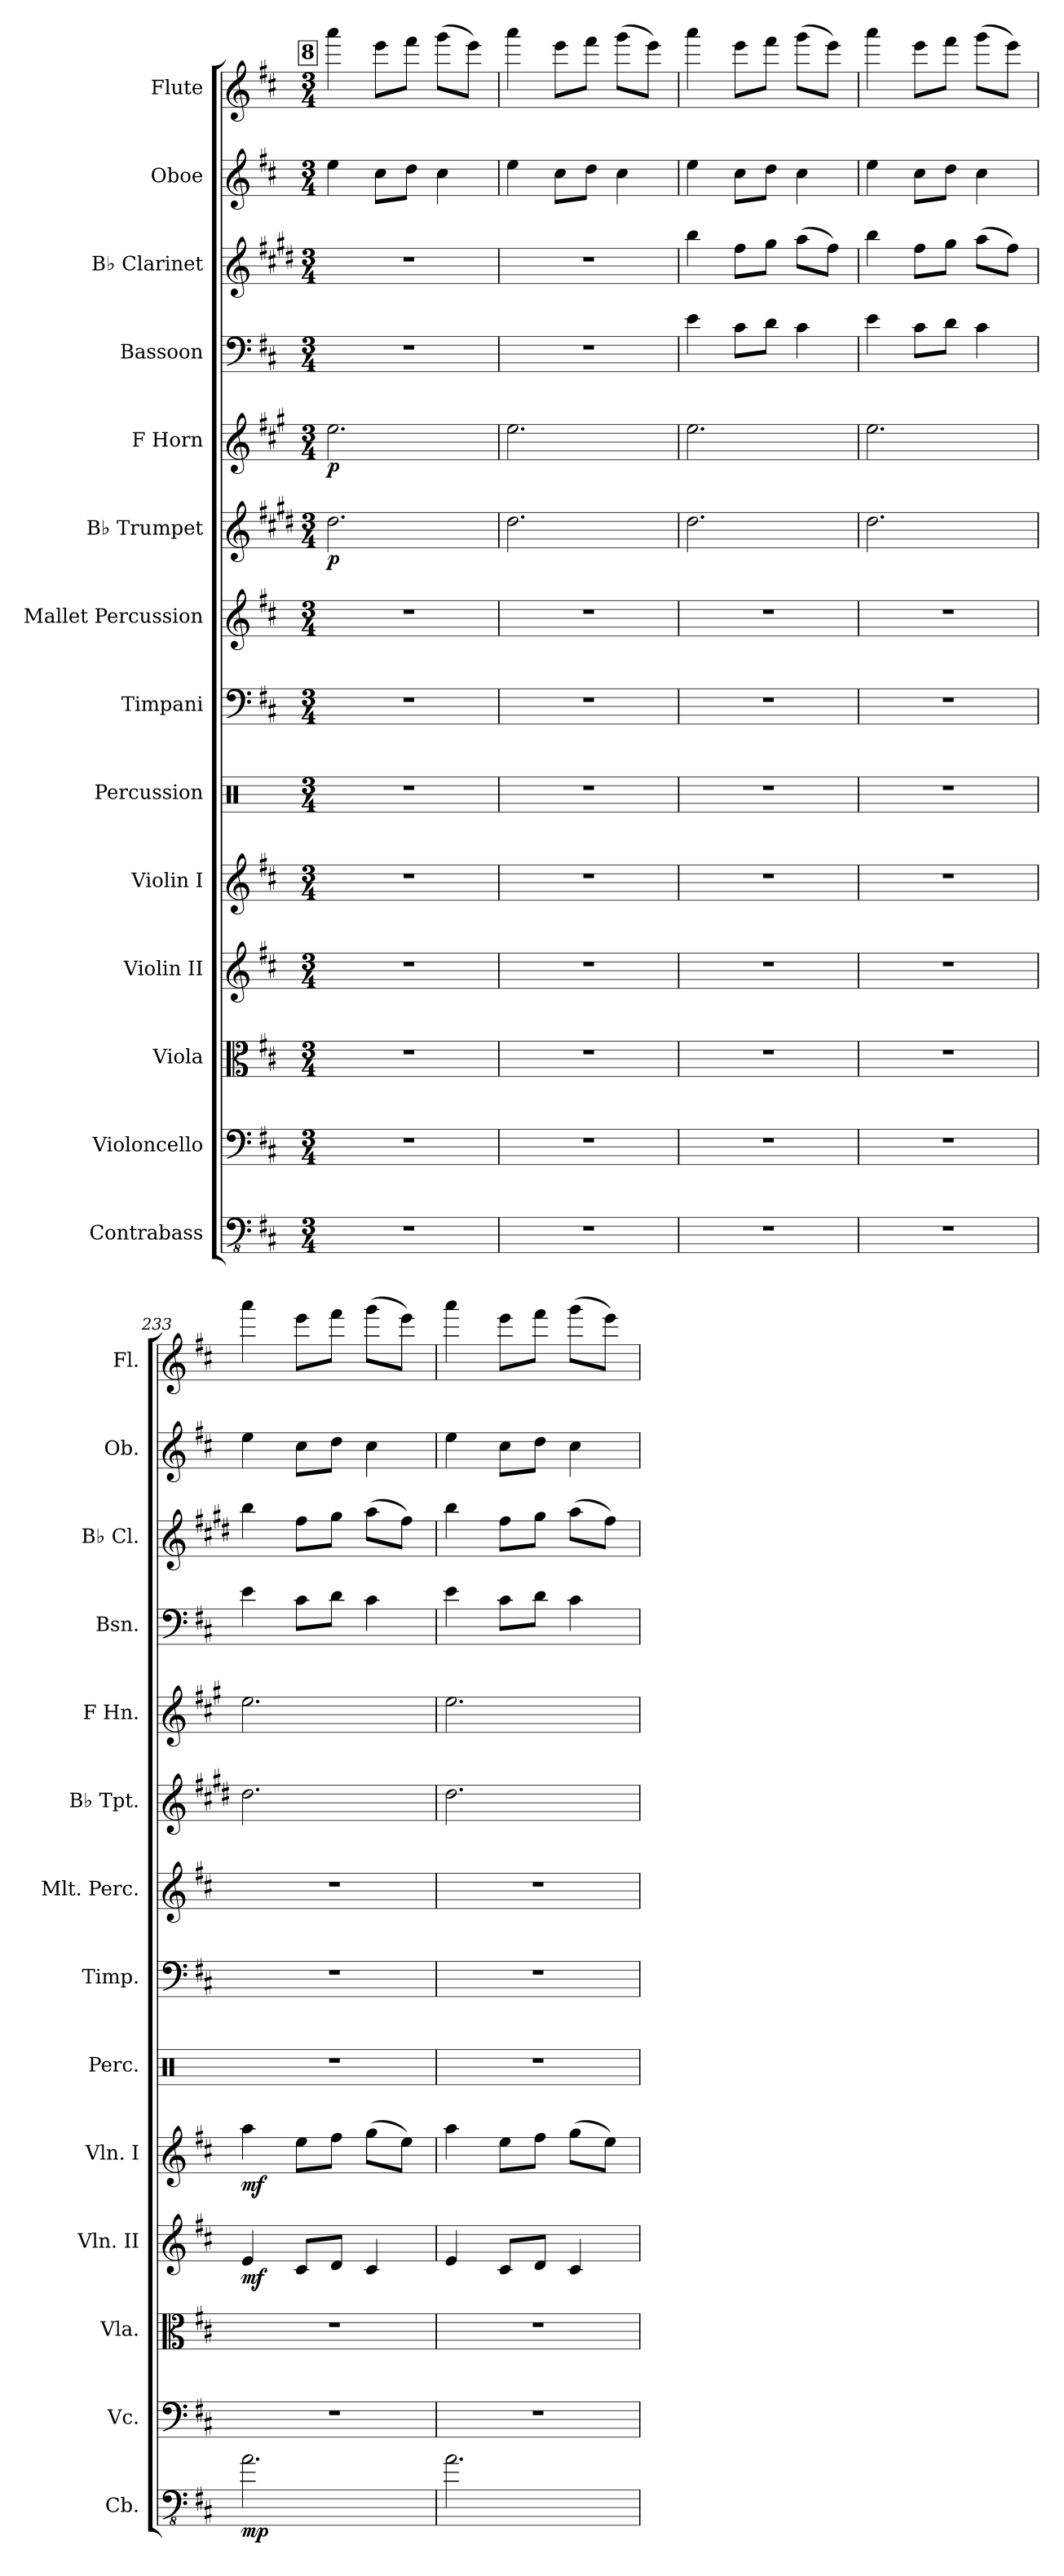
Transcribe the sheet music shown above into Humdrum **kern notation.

**kern	**dynam	**kern	**kern	**kern	**dynam	**kern	**dynam	**kern	**kern	**kern	**kern	**dynam	**kern	**dynam	**kern	**kern	**kern	**kern
*part14	*part14	*part13	*part12	*part11	*part11	*part10	*part10	*part9	*part8	*part7	*part6	*part6	*part5	*part5	*part4	*part3	*part2	*part1
*staff14	*staff14	*staff13	*staff12	*staff11	*staff11	*staff10	*staff10	*staff9	*staff8	*staff7	*staff6	*staff6	*staff5	*staff5	*staff4	*staff3	*staff2	*staff1
*I"Contrabass	*	*I"Violoncello	*I"Viola	*I"Violin II	*	*I"Violin I	*	*I"Percussion	*I"Timpani	*I"Mallet Percussion	*I"B♭ Trumpet	*	*I"F Horn	*	*I"Bassoon	*I"B♭ Clarinet	*I"Oboe	*I"Flute
*I'Cb.	*	*I'Vc.	*I'Vla.	*I'Vln. II	*	*I'Vln. I	*	*I'Perc.	*I'Timp.	*I'Mlt. Perc.	*I'B♭ Tpt.	*	*I'F Hn.	*	*I'Bsn.	*I'B♭ Cl.	*I'Ob.	*I'Fl.
*clefFv4	*	*clefF4	*clefC3	*clefG2	*	*clefG2	*	*clefX	*clefF4	*clefG2	*clefG2	*	*clefG2	*	*clefF4	*clefG2	*clefG2	*clefG2
*ITrd7c12	*	*	*	*	*	*	*	*	*	*ITrd-14c-24	*ITrd1c2	*	*ITrd4c7	*	*	*ITrd1c2	*	*
*k[f#c#]	*	*k[f#c#]	*k[f#c#]	*k[f#c#]	*	*k[f#c#]	*	*k[]	*k[f#c#]	*k[f#c#]	*k[f#c#]	*	*k[f#c#]	*	*k[f#c#]	*k[f#c#]	*k[f#c#]	*k[f#c#]
*M3/4	*	*M3/4	*M3/4	*M3/4	*	*M3/4	*	*M3/4	*M3/4	*M3/4	*M3/4	*	*M3/4	*	*M3/4	*M3/4	*M3/4	*M3/4
!!LO:REH:place=s1:a:B:fs=14:t=8
=229	=229	=229	=229	=229	=229	=229	=229	=229	=229	=229	=229	=229	=229	=229	=229	=229	=229	=229
!	!	!	!	!	!	!	!	!	!	!	!	!LO:DY:b	!	!LO:DY:b	!	!	!	!
2.r	.	2.r	2.r	2.r	.	2.r	.	2.r	2.r	2.r	2.cc#\	p	2.a\	p	2.r	2.r	4ee\	4aaa\
.	.	.	.	.	.	.	.	.	.	.	.	.	.	.	.	.	8cc#\L	8eee\L
.	.	.	.	.	.	.	.	.	.	.	.	.	.	.	.	.	8dd\J	8fff#\J
.	.	.	.	.	.	.	.	.	.	.	.	.	.	.	.	.	4cc#\	(8ggg\L
.	.	.	.	.	.	.	.	.	.	.	.	.	.	.	.	.	.	8eee\J)
=230	=230	=230	=230	=230	=230	=230	=230	=230	=230	=230	=230	=230	=230	=230	=230	=230	=230	=230
2.r	.	2.r	2.r	2.r	.	2.r	.	2.r	2.r	2.r	2.cc#\	.	2.a\	.	2.r	2.r	4ee\	4aaa\
.	.	.	.	.	.	.	.	.	.	.	.	.	.	.	.	.	8cc#\L	8eee\L
.	.	.	.	.	.	.	.	.	.	.	.	.	.	.	.	.	8dd\J	8fff#\J
.	.	.	.	.	.	.	.	.	.	.	.	.	.	.	.	.	4cc#\	(8ggg\L
.	.	.	.	.	.	.	.	.	.	.	.	.	.	.	.	.	.	8eee\J)
!!LO:PB:g=z
=231	=231	=231	=231	=231	=231	=231	=231	=231	=231	=231	=231	=231	=231	=231	=231	=231	=231	=231
2.r	.	2.r	2.r	2.r	.	2.r	.	2.r	2.r	2.r	2.cc#\	.	2.a\	.	4e\	4aa\	4ee\	4aaa\
.	.	.	.	.	.	.	.	.	.	.	.	.	.	.	8c#\L	8ee\L	8cc#\L	8eee\L
.	.	.	.	.	.	.	.	.	.	.	.	.	.	.	8d\J	8ff#\J	8dd\J	8fff#\J
.	.	.	.	.	.	.	.	.	.	.	.	.	.	.	4c#\	(8gg\L	4cc#\	(8ggg\L
.	.	.	.	.	.	.	.	.	.	.	.	.	.	.	.	8ee\J)	.	8eee\J)
=232	=232	=232	=232	=232	=232	=232	=232	=232	=232	=232	=232	=232	=232	=232	=232	=232	=232	=232
2.r	.	2.r	2.r	2.r	.	2.r	.	2.r	2.r	2.r	2.cc#\	.	2.a\	.	4e\	4aa\	4ee\	4aaa\
.	.	.	.	.	.	.	.	.	.	.	.	.	.	.	8c#\L	8ee\L	8cc#\L	8eee\L
.	.	.	.	.	.	.	.	.	.	.	.	.	.	.	8d\J	8ff#\J	8dd\J	8fff#\J
.	.	.	.	.	.	.	.	.	.	.	.	.	.	.	4c#\	(8gg\L	4cc#\	(8ggg\L
.	.	.	.	.	.	.	.	.	.	.	.	.	.	.	.	8ee\J)	.	8eee\J)
=233	=233	=233	=233	=233	=233	=233	=233	=233	=233	=233	=233	=233	=233	=233	=233	=233	=233	=233
!	!LO:DY:b	!	!	!	!LO:DY:b	!	!LO:DY:b	!	!	!	!	!	!	!	!	!	!	!
2.AA\	mp	2.r	2.r	4e/	mf	4aa\	mf	2.r	2.r	2.r	2.cc#\	.	2.a\	.	4e\	4aa\	4ee\	4aaa\
.	.	.	.	8c#/L	.	8ee\L	.	.	.	.	.	.	.	.	8c#\L	8ee\L	8cc#\L	8eee\L
.	.	.	.	8d/J	.	8ff#\J	.	.	.	.	.	.	.	.	8d\J	8ff#\J	8dd\J	8fff#\J
.	.	.	.	4c#/	.	(8gg\L	.	.	.	.	.	.	.	.	4c#\	(8gg\L	4cc#\	(8ggg\L
.	.	.	.	.	.	8ee\J)	.	.	.	.	.	.	.	.	.	8ee\J)	.	8eee\J)
=234	=234	=234	=234	=234	=234	=234	=234	=234	=234	=234	=234	=234	=234	=234	=234	=234	=234	=234
2.AA\	.	2.r	2.r	4e/	.	4aa\	.	2.r	2.r	2.r	2.cc#\	.	2.a\	.	4e\	4aa\	4ee\	4aaa\
.	.	.	.	8c#/L	.	8ee\L	.	.	.	.	.	.	.	.	8c#\L	8ee\L	8cc#\L	8eee\L
.	.	.	.	8d/J	.	8ff#\J	.	.	.	.	.	.	.	.	8d\J	8ff#\J	8dd\J	8fff#\J
.	.	.	.	4c#/	.	(8gg\L	.	.	.	.	.	.	.	.	4c#\	(8gg\L	4cc#\	(8ggg\L
.	.	.	.	.	.	8ee\J)	.	.	.	.	.	.	.	.	.	8ee\J)	.	8eee\J)
=	=	=	=	=	=	=	=	=	=	=	=	=	=	=	=	=	=	=
*-	*-	*-	*-	*-	*-	*-	*-	*-	*-	*-	*-	*-	*-	*-	*-	*-	*-	*-
